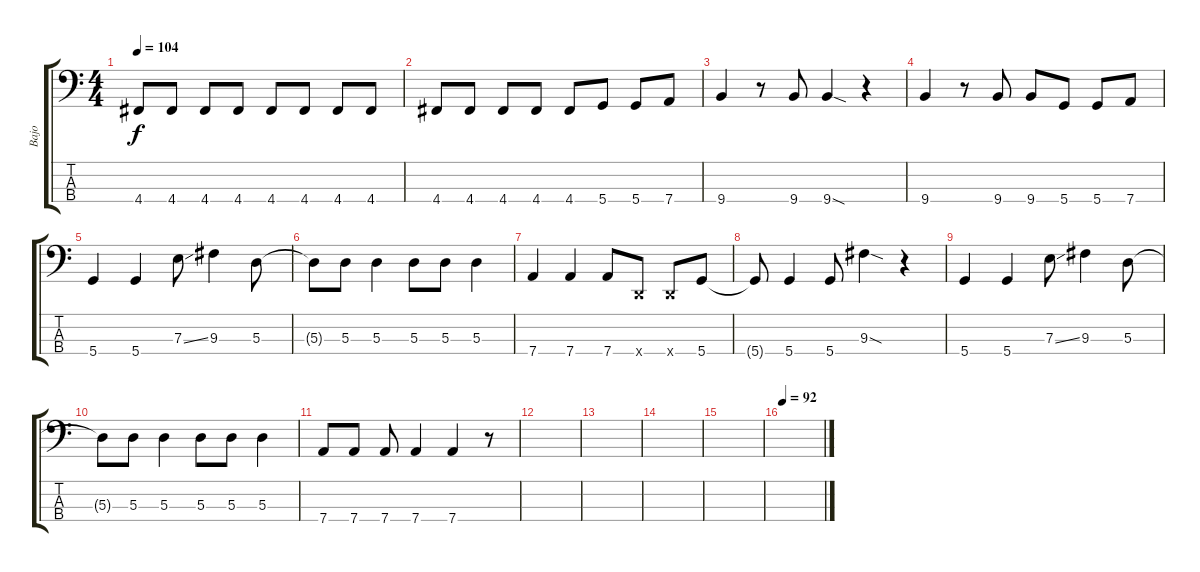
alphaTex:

\track ("Bajo" "Bajo") {instrument electricbassfinger}
\staff {score tabs}
\tuning (G2 D2 A1 D1) {hide}
\ts (4 4)
\tempo 104
\clef f4
\ks c
4.4.8{dy f} 4.4.8 4.4.8 4.4.8 4.4.8 4.4.8 4.4.8 4.4.8 |
4.4.8 4.4.8 4.4.8 4.4.8 4.4.8 5.4.8 5.4.8 7.4.8 |
9.4.4 r.8 9.4.8 9.4{sod}.4 r.4 |
9.4.4 r.8 9.4.8 9.4.8 5.4.8 5.4.8 7.4.8 |
5.4.4 5.4.4 7.3{ss}.8 9.3.4 5.3.8 |
5.3{t}.8 5.3.8 5.3.4 5.3.8 5.3.8 5.3.4 |
7.4.4 7.4.4 7.4.8 0.4{x}.8 0.4{x}.8 5.4.8 |
5.4{t}.8 5.4.4 5.4.8 9.3{sod}.4 r.4 |
5.4.4 5.4.4 7.3{ss}.8 9.3.4 5.3.8 |
5.3{t}.8 5.3.8 5.3.4 5.3.8 5.3.8 5.3.4 |
7.4.8 7.4.8 7.4.8 7.4.4 7.4.4 r.8 |
|
|
|
|
\tempo 92
